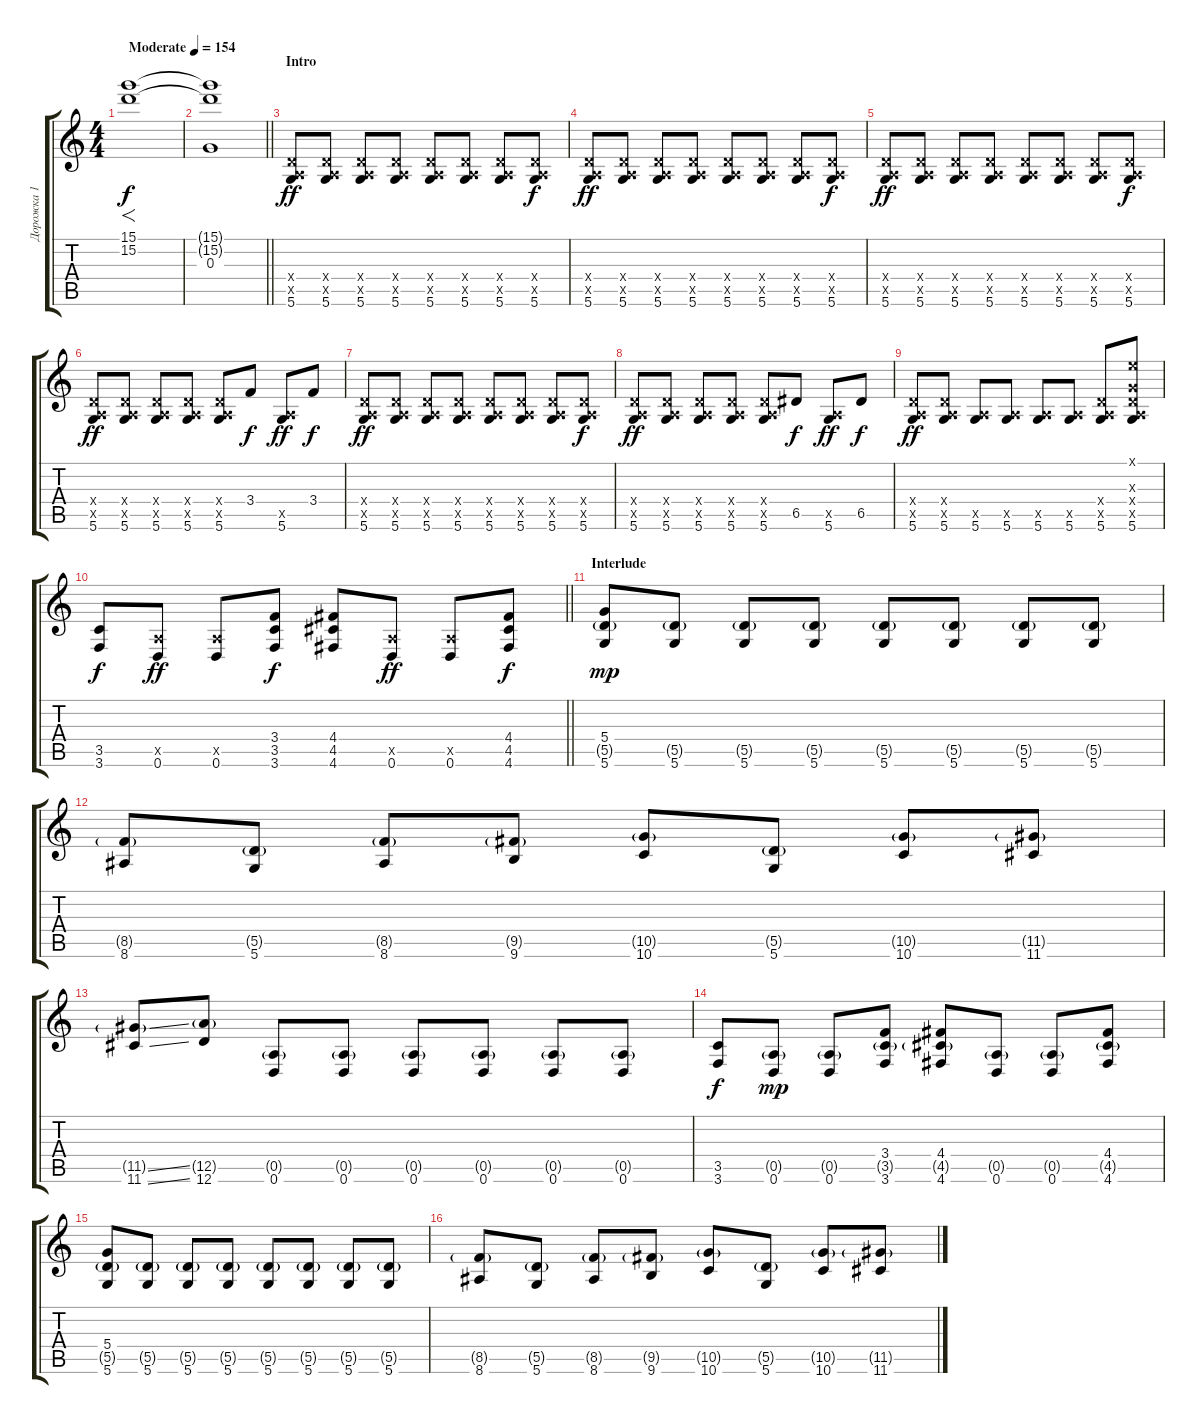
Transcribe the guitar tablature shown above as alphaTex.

\track ("Дорожка 1" "Дорожка 1") {instrument distortionguitar}
\staff {score tabs}
\tuning (E4 B3 G3 D3 A2 D2) {hide}
\ts (4 4)
\tempo (154 "Moderate")
\clef g2
\ks c
(15.1 15.2).1{f dy f instrument distortionguitar} |
\barLineRight lightlight
(15.1{t} 15.2{t} 0.3).1 |
\section ("" "Intro")
(0.4{x} 0.5{x} 5.6).8{dy ff} (0.4{x} 0.5{x} 5.6).8 (0.4{x} 0.5{x} 5.6).8 (0.4{x} 0.5{x} 5.6).8 (0.4{x} 0.5{x} 5.6).8 (0.4{x} 0.5{x} 5.6).8 (0.4{x} 0.5{x} 5.6).8 (0.4{x} 0.5{x} 5.6).8{dy f} |
(0.4{x} 0.5{x} 5.6).8{dy ff} (0.4{x} 0.5{x} 5.6).8 (0.4{x} 0.5{x} 5.6).8 (0.4{x} 0.5{x} 5.6).8 (0.4{x} 0.5{x} 5.6).8 (0.4{x} 0.5{x} 5.6).8 (0.4{x} 0.5{x} 5.6).8 (0.4{x} 0.5{x} 5.6).8{dy f} |
(0.4{x} 0.5{x} 5.6).8{dy ff} (0.4{x} 0.5{x} 5.6).8 (0.4{x} 0.5{x} 5.6).8 (0.4{x} 0.5{x} 5.6).8 (0.4{x} 0.5{x} 5.6).8 (0.4{x} 0.5{x} 5.6).8 (0.4{x} 0.5{x} 5.6).8 (0.4{x} 0.5{x} 5.6).8{dy f} |
(0.4{x} 0.5{x} 5.6).8{dy ff} (0.4{x} 0.5{x} 5.6).8 (0.4{x} 0.5{x} 5.6).8 (0.4{x} 0.5{x} 5.6).8 (0.4{x} 0.5{x} 5.6).8 3.4.8{dy f} (0.5{x} 5.6).8{dy ff} 3.4.8{dy f} |
(0.4{x} 0.5{x} 5.6).8{dy ff} (0.4{x} 0.5{x} 5.6).8 (0.4{x} 0.5{x} 5.6).8 (0.4{x} 0.5{x} 5.6).8 (0.4{x} 0.5{x} 5.6).8 (0.4{x} 0.5{x} 5.6).8 (0.4{x} 0.5{x} 5.6).8 (0.4{x} 0.5{x} 5.6).8{dy f} |
(0.4{x} 0.5{x} 5.6).8{dy ff} (0.4{x} 0.5{x} 5.6).8 (0.4{x} 0.5{x} 5.6).8 (0.4{x} 0.5{x} 5.6).8 (0.4{x} 0.5{x} 5.6).8 6.5.8{dy f} (0.5{x} 5.6).8{dy ff} 6.5.8{dy f} |
(0.4{x} 0.5{x} 5.6).8{dy ff} (0.4{x} 0.5{x} 5.6).8 (0.5{x} 5.6).8 (0.5{x} 5.6).8 (0.5{x} 5.6).8 (0.5{x} 5.6).8 (0.4{x} 0.5{x} 5.6).8 (0.1{x} 0.3{x} 0.4{x} 0.5{x} 5.6).8 |
\barLineRight lightlight
(3.5 3.6).8{dy f} (0.5{x} 0.6).8{dy ff} (0.5{x} 0.6).8 (3.4 3.5 3.6).8{dy f} (4.4 4.5 4.6).8 (0.5{x} 0.6).8{dy ff} (0.5{x} 0.6).8 (4.4 4.5 4.6).8{dy f} |
\section ("" "Interlude")
(5.4 5.5{g} 5.6).8{dy mp} (5.5{g} 5.6).8 (5.5{g} 5.6).8 (5.5{g} 5.6).8 (5.5{g} 5.6).8 (5.5{g} 5.6).8 (5.5{g} 5.6).8 (5.5{g} 5.6).8 |
(8.5{g} 8.6).8 (5.5{g} 5.6).8 (8.5{g} 8.6).8 (9.5{g} 9.6).8 (10.5{g} 10.6).8 (5.5{g} 5.6).8 (10.5{g} 10.6).8 (11.5{g} 11.6).8 |
(11.5{ss g} 11.6{ss}).8 (12.5{g} 12.6).8 (0.5{g} 0.6).8 (0.5{g} 0.6).8 (0.5{g} 0.6).8 (0.5{g} 0.6).8 (0.5{g} 0.6).8 (0.5{g} 0.6).8 |
(3.5 3.6).8{dy f} (0.5{g} 0.6).8{dy mp} (0.5{g} 0.6).8 (3.4 3.5{g} 3.6).8 (4.4 4.5{g} 4.6).8 (0.5{g} 0.6).8 (0.5{g} 0.6).8 (4.4 4.5{g} 4.6).8 |
(5.4 5.5{g} 5.6).8 (5.5{g} 5.6).8 (5.5{g} 5.6).8 (5.5{g} 5.6).8 (5.5{g} 5.6).8 (5.5{g} 5.6).8 (5.5{g} 5.6).8 (5.5{g} 5.6).8 |
(8.5{g} 8.6).8 (5.5{g} 5.6).8 (8.5{g} 8.6).8 (9.5{g} 9.6).8 (10.5{g} 10.6).8 (5.5{g} 5.6).8 (10.5{g} 10.6).8 (11.5{g} 11.6).8
